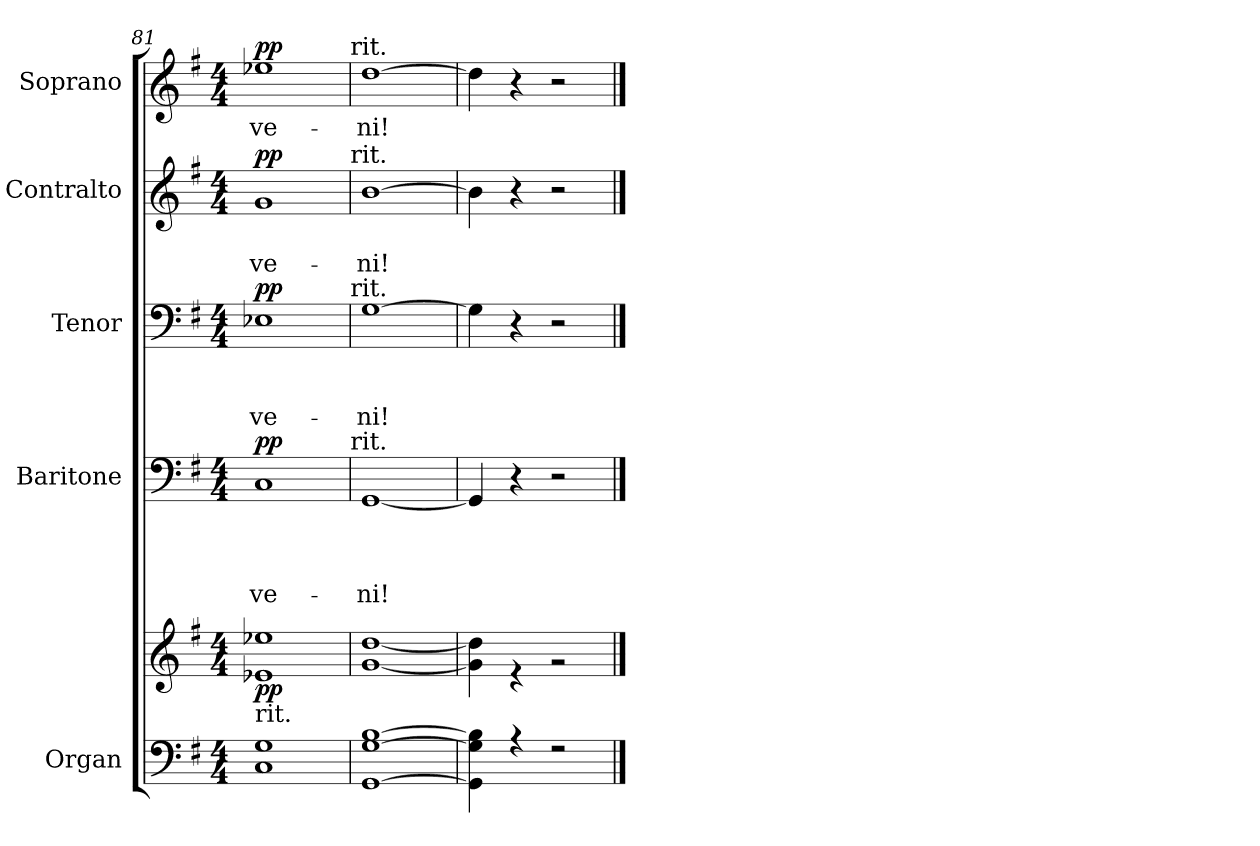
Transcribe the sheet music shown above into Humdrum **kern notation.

**kern	**kern	**dynam	**kern	**text	**text	**text	**text	**dynam	**kern	**text	**text	**text	**dynam	**kern	**text	**text	**dynam	**kern	**text	**dynam
*part5	*part5	*part5	*part4	*part4	*part4	*part4	*part4	*part4	*part3	*part3	*part3	*part3	*part3	*part2	*part2	*part2	*part2	*part1	*part1	*part1
*staff6	*staff5	*staff5/6	*staff4	*staff4	*staff4	*staff4	*staff4	*staff4	*staff3	*staff3	*staff3	*staff3	*staff3	*staff2	*staff2	*staff2	*staff2	*staff1	*staff1	*staff1
*I"Organ	*	*	*I"Baritone	*	*	*	*	*	*I"Tenor	*	*	*	*	*I"Contralto	*	*	*	*I"Soprano	*	*
*I'Org.	*	*	*I'Bar.	*	*	*	*	*	*I'Ten.	*	*	*	*	*I'Alto	*	*	*	*I'Sop.	*	*
*clefF4	*clefG2	*	*clefF4	*	*	*	*	*	*clefF4	*	*	*	*	*clefG2	*	*	*	*clefG2	*	*
*k[f#]	*k[f#]	*	*k[f#]	*	*	*	*	*	*k[f#]	*	*	*	*	*k[f#]	*	*	*	*k[f#]	*	*
*G:	*G:	*	*G:	*	*	*	*	*	*G:	*	*	*	*	*G:	*	*	*	*G:	*	*
*M4/4	*M4/4	*	*M4/4	*	*	*	*	*	*M4/4	*	*	*	*	*M4/4	*	*	*	*M4/4	*	*
=81	=81	=81	=81	=81	=81	=81	=81	=81	=81	=81	=81	=81	=81	=81	=81	=81	=81	=81	=81	=81
*^	*^	*	*	*	*	*	*	*	*	*	*	*	*	*	*	*	*	*	*	*
!	!	!LO:TX:b:t=rit.	!	!	!	!	!	!	!	!	!	!	!	!	!	!	!	!	!	!	!	!
!	!	!	!	!LO:DY:b	!	!	!	!	!LO:LY:b	!LO:DY:a	!	!	!	!LO:LY:b	!LO:DY:a	!	!	!LO:LY:b	!LO:DY:a	!	!LO:LY:b	!LO:DY:a
1C 1G	1ryy	1ryy	1e-X 1ee-X	pp	1C	.	.	.	ve-	pp	1E-X	.	.	ve-	pp	1g	.	ve-	pp	1ee-X	ve-	pp
!	!	!	!	!	!	!	!	!	!	!	!	!	!	!	!	!	!	!	!	!LO:TX:a:t=rit.	!	!
!	!	!	!	!	!	!	!	!	!	!	!	!	!	!	!	!LO:TX:a:t=rit.	!	!	!	!	!	!
!	!	!	!	!	!	!	!	!	!	!	!LO:TX:a:t=rit.	!	!	!	!	!	!	!	!	!	!	!
!	!	!	!	!	!LO:TX:a:t=rit.	!	!	!	!	!	!	!	!	!	!	!	!	!	!	!	!	!
=82	=82	=82	=82	=82	=82	=82	=82	=82	=82	=82	=82	=82	=82	=82	=82	=82	=82	=82	=82	=82	=82	=82
!	!	!	!	!	!	!	!	!	!LO:LY:b	!	!	!	!	!LO:LY:b	!	!	!	!LO:LY:b	!	!	!LO:LY:b	!
[<1GG [<1G [>1B	1ryy	1ryy	[<1g [>1dd	.	[<1GG	.	.	.	-ni!	.	[>1G	.	.	-ni!	.	[<1b	.	-ni!	.	[>1dd	-ni!	.
=83	=83	=83	=83	=83	=83	=83	=83	=83	=83	=83	=83	=83	=83	=83	=83	=83	=83	=83	=83	=83	=83	=83
4GG\] 4G\] 4B\]	1ryy	1ryy	4g\] 4dd\]	.	4GG/]	.	.	.	.	.	4G\]	.	.	.	.	4b\]	.	.	.	4dd\]	.	.
4r	.	.	4r	.	4r	.	.	.	.	.	4r	.	.	.	.	4r	.	.	.	4r	.	.
2r	.	.	2r	.	2r	.	.	.	.	.	2r	.	.	.	.	2r	.	.	.	2r	.	.
*v	*v	*	*	*	*	*	*	*	*	*	*	*	*	*	*	*	*	*	*	*	*	*
*	*v	*v	*	*	*	*	*	*	*	*	*	*	*	*	*	*	*	*	*	*	*
==	==	==	==	==	==	==	==	==	==	==	==	==	==	==	==	==	==	==	==	==
*-	*-	*-	*-	*-	*-	*-	*-	*-	*-	*-	*-	*-	*-	*-	*-	*-	*-	*-	*-	*-
